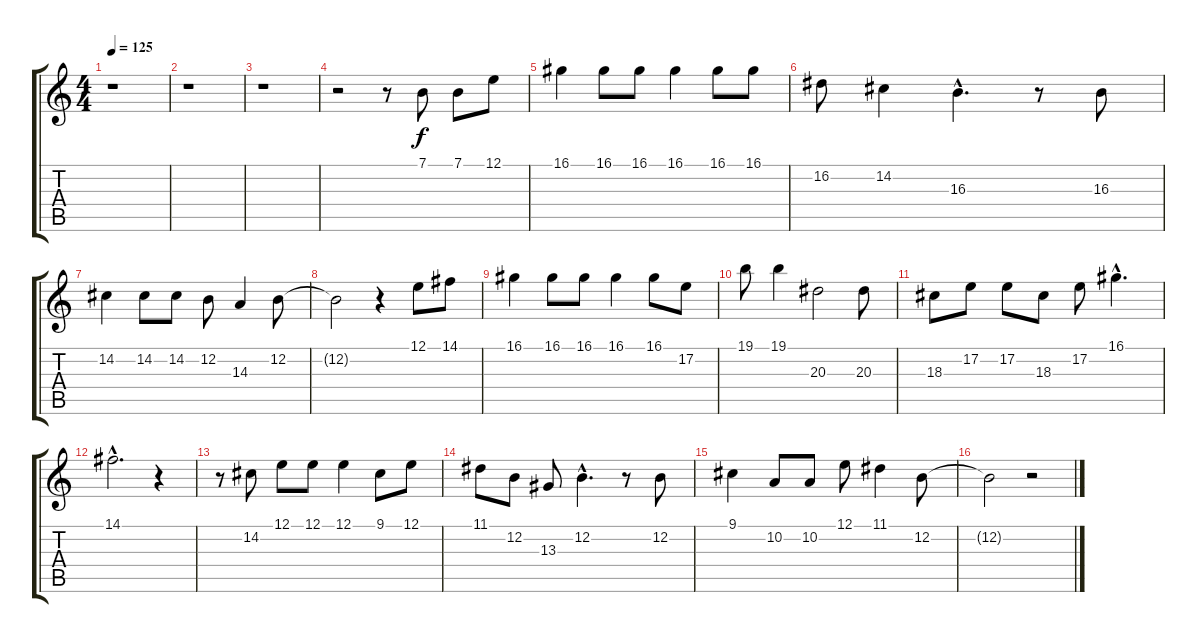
\track "" {instrument piccolo}
\staff {score tabs}
\tuning (E4 B3 G3 D3 A2 E2) {hide}
\ts (4 4)
\tempo 125
\clef g2
\ks c
r.1{dy f instrument piccolo} |
r.1 |
r.1 |
r.2 r.8 7.1.8 7.1.8 12.1.8 |
16.1.4 16.1.8 16.1.8 16.1.4 16.1.8 16.1.8 |
16.2.8 14.2.4 16.3{hac}.4{d} r.8 16.3.8 |
14.2.4 14.2.8 14.2.8 12.2.8 14.3.4 12.2.8 |
12.2{t}.2 r.4 12.1.8 14.1.8 |
16.1.4 16.1.8 16.1.8 16.1.4 16.1.8 17.2.8 |
19.1.8 19.1.4 20.3.2 20.3.8 |
18.3.8 17.2.8 17.2.8 18.3.8 17.2.8 16.1{hac}.4{d} |
14.1{hac}.2{d} r.4 |
r.8 14.2.8 12.1.8 12.1.8 12.1.4 9.1.8 12.1.8 |
11.1.8 12.2.8 13.3.8 12.2{hac}.4{d} r.8 12.2.8 |
9.1.4 10.2.8 10.2.8 12.1.8 11.1.4 12.2.8 |
12.2{t}.2 r.2
